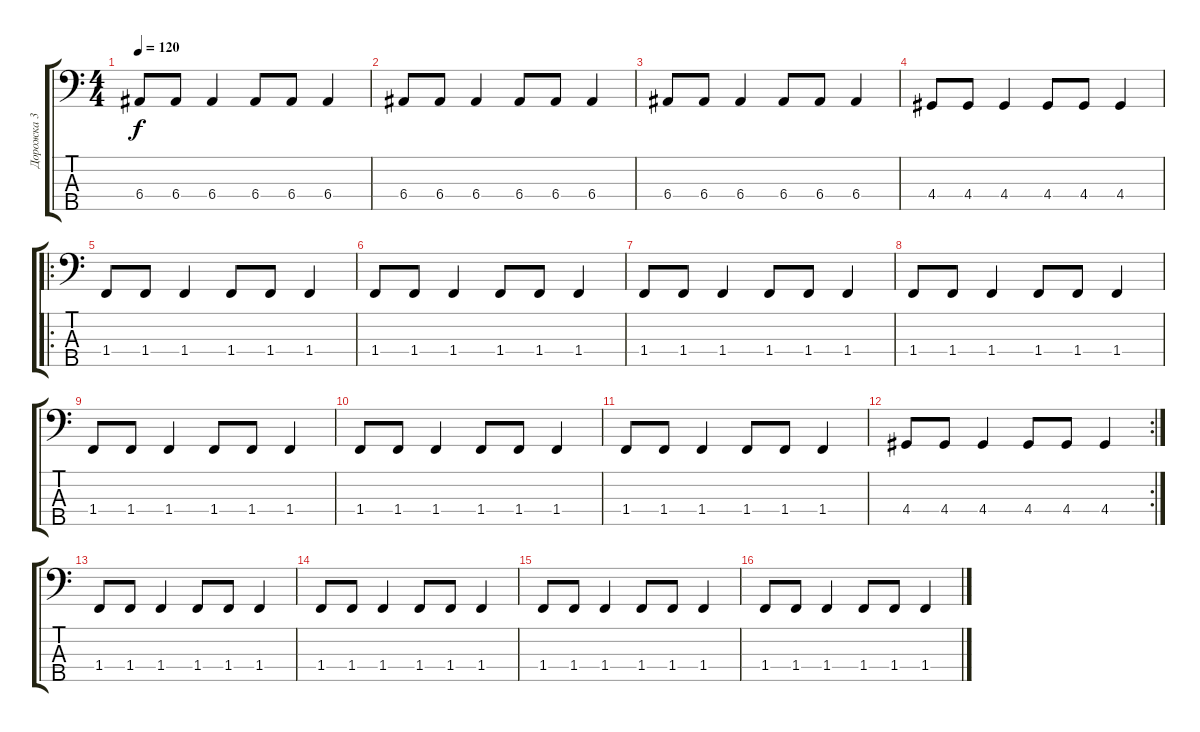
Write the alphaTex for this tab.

\track ("Дорожка 3" "Дорожка 3") {instrument electricbassfinger}
\staff {score tabs}
\tuning (G2 D2 A1 E1 B0) {hide}
\ts (4 4)
\tempo 120
\clef f4
\ks c
6.4.8{dy f} 6.4.8 6.4.4 6.4.8 6.4.8 6.4.4 |
6.4.8 6.4.8 6.4.4 6.4.8 6.4.8 6.4.4 |
6.4.8 6.4.8 6.4.4 6.4.8 6.4.8 6.4.4 |
4.4.8 4.4.8 4.4.4 4.4.8 4.4.8 4.4.4 |
\ro
1.4.8 1.4.8 1.4.4 1.4.8 1.4.8 1.4.4 |
1.4.8 1.4.8 1.4.4 1.4.8 1.4.8 1.4.4 |
1.4.8 1.4.8 1.4.4 1.4.8 1.4.8 1.4.4 |
1.4.8 1.4.8 1.4.4 1.4.8 1.4.8 1.4.4 |
1.4.8 1.4.8 1.4.4 1.4.8 1.4.8 1.4.4 |
1.4.8 1.4.8 1.4.4 1.4.8 1.4.8 1.4.4 |
1.4.8 1.4.8 1.4.4 1.4.8 1.4.8 1.4.4 |
\rc 2
4.4.8 4.4.8 4.4.4 4.4.8 4.4.8 4.4.4 |
1.4.8 1.4.8 1.4.4 1.4.8 1.4.8 1.4.4 |
1.4.8 1.4.8 1.4.4 1.4.8 1.4.8 1.4.4 |
1.4.8 1.4.8 1.4.4 1.4.8 1.4.8 1.4.4 |
1.4.8 1.4.8 1.4.4 1.4.8 1.4.8 1.4.4
